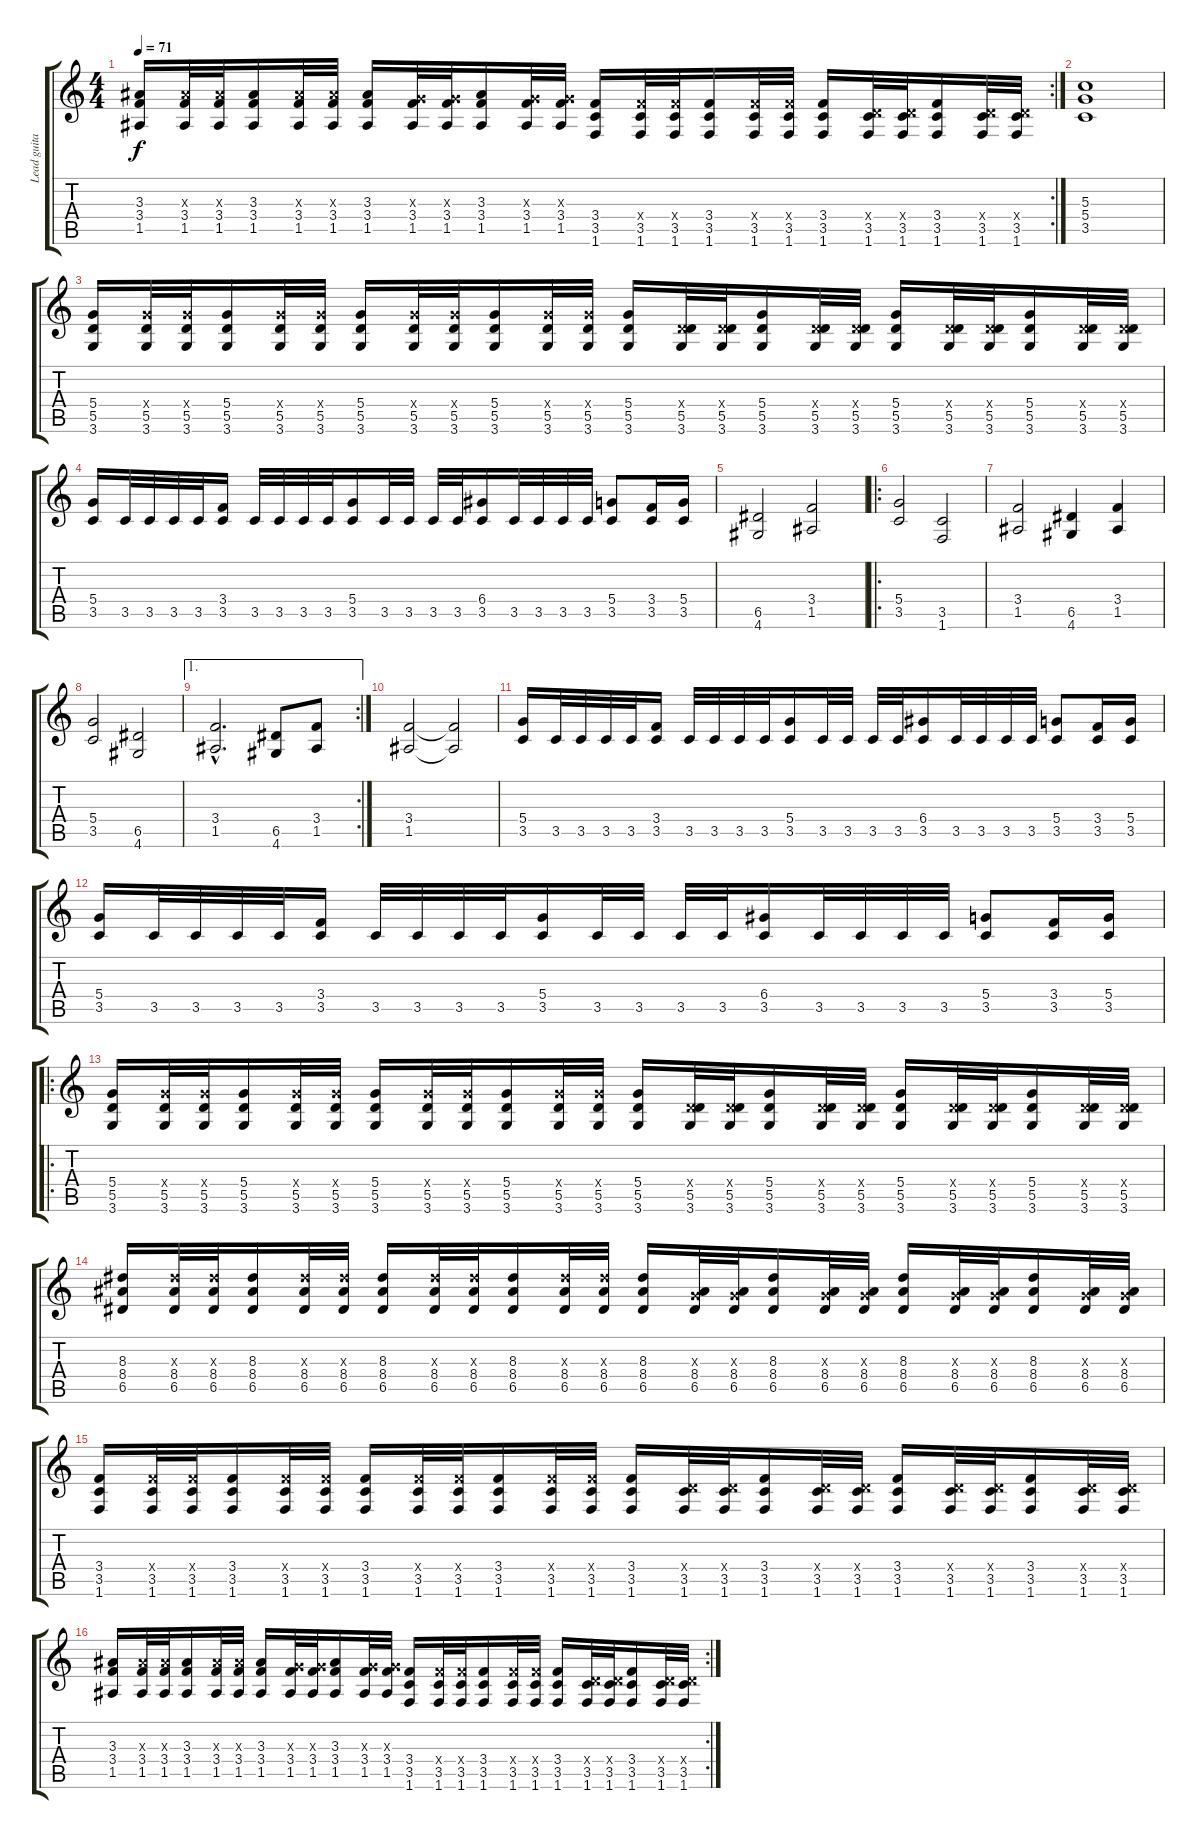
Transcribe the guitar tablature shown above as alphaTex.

\track ("Lead guitar (solo)" "Lead guita") {instrument distortionguitar}
\staff {score tabs}
\tuning (E4 B3 G3 D3 A2 E2) {hide}
\rc 2
\ts (4 4)
\tempo 71
\clef g2
\ks c
(3.3 3.4 1.5).16{dy f} (3.3{x} 3.4 1.5).32 (3.3{x} 3.4 1.5).32 (3.3 3.4 1.5).16 (3.3{x} 3.4 1.5).32 (3.3{x} 3.4 1.5).32 (3.3 3.4 1.5).16 (0.3{x} 3.4 1.5).32 (0.3{x} 3.4 1.5).32 (3.3 3.4 1.5).16 (0.3{x} 3.4 1.5).32 (0.3{x} 3.4 1.5).32 (3.4 3.5 1.6).16 (3.4{x} 3.5 1.6).32 (3.4{x} 3.5 1.6).32 (3.4 3.5 1.6).16 (3.4{x} 3.5 1.6).32 (3.4{x} 3.5 1.6).32 (3.4 3.5 1.6).16 (0.4{x} 3.5 1.6).32 (0.4{x} 3.5 1.6).32 (3.4 3.5 1.6).16 (0.4{x} 3.5 1.6).32 (0.4{x} 3.5 1.6).32 |
(5.3 5.4 3.5).1 |
(5.4 5.5 3.6).16 (5.4{x} 5.5 3.6).32 (5.4{x} 5.5 3.6).32 (5.4 5.5 3.6).16 (5.4{x} 5.5 3.6).32 (5.4{x} 5.5 3.6).32 (5.4 5.5 3.6).16 (5.4{x} 5.5 3.6).32 (5.4{x} 5.5 3.6).32 (5.4 5.5 3.6).16 (5.4{x} 5.5 3.6).32 (5.4{x} 5.5 3.6).32 (5.4 5.5 3.6).16 (0.4{x} 5.5 3.6).32 (0.4{x} 5.5 3.6).32 (5.4 5.5 3.6).16 (0.4{x} 5.5 3.6).32 (0.4{x} 5.5 3.6).32 (5.4 5.5 3.6).16 (0.4{x} 5.5 3.6).32 (0.4{x} 5.5 3.6).32 (5.4 5.5 3.6).16 (0.4{x} 5.5 3.6).32 (0.4{x} 5.5 3.6).32 |
(5.4 3.5).16 3.5.32 3.5.32 3.5.32 3.5.32 (3.4 3.5).16 3.5.32 3.5.32 3.5.32 3.5.32 (5.4 3.5).16 3.5.32 3.5.32 3.5.32 3.5.32 (6.4 3.5).16 3.5.32 3.5.32 3.5.32 3.5.32 (5.4 3.5).8 (3.4 3.5).16 (5.4 3.5).16 |
(6.5 4.6).2 (3.4 1.5).2 |
\ro
(5.4 3.5).2 (3.5 1.6).2 |
(3.4 1.5).2 (6.5 4.6).4 (3.4 1.5).4 |
(5.4 3.5).2 (6.5 4.6).2 |
\ae 1
\rc 2
(3.4{hac} 1.5{hac}).2{d} (6.5 4.6).8 (3.4 1.5).8 |
(3.4 1.5).2 (3.4{t} 1.5{t}).2 |
(5.4 3.5).16 3.5.32 3.5.32 3.5.32 3.5.32 (3.4 3.5).16 3.5.32 3.5.32 3.5.32 3.5.32 (5.4 3.5).16 3.5.32 3.5.32 3.5.32 3.5.32 (6.4 3.5).16 3.5.32 3.5.32 3.5.32 3.5.32 (5.4 3.5).8 (3.4 3.5).16 (5.4 3.5).16 |
(5.4 3.5).16 3.5.32 3.5.32 3.5.32 3.5.32 (3.4 3.5).16 3.5.32 3.5.32 3.5.32 3.5.32 (5.4 3.5).16 3.5.32 3.5.32 3.5.32 3.5.32 (6.4 3.5).16 3.5.32 3.5.32 3.5.32 3.5.32 (5.4 3.5).8 (3.4 3.5).16 (5.4 3.5).16 |
\ro
(5.4 5.5 3.6).16 (5.4{x} 5.5 3.6).32 (5.4{x} 5.5 3.6).32 (5.4 5.5 3.6).16 (5.4{x} 5.5 3.6).32 (5.4{x} 5.5 3.6).32 (5.4 5.5 3.6).16 (5.4{x} 5.5 3.6).32 (5.4{x} 5.5 3.6).32 (5.4 5.5 3.6).16 (5.4{x} 5.5 3.6).32 (5.4{x} 5.5 3.6).32 (5.4 5.5 3.6).16 (0.4{x} 5.5 3.6).32 (0.4{x} 5.5 3.6).32 (5.4 5.5 3.6).16 (0.4{x} 5.5 3.6).32 (0.4{x} 5.5 3.6).32 (5.4 5.5 3.6).16 (0.4{x} 5.5 3.6).32 (0.4{x} 5.5 3.6).32 (5.4 5.5 3.6).16 (0.4{x} 5.5 3.6).32 (0.4{x} 5.5 3.6).32 |
(8.3 8.4 6.5).16 (8.3{x} 8.4 6.5).32 (8.3{x} 8.4 6.5).32 (8.3 8.4 6.5).16 (8.3{x} 8.4 6.5).32 (8.3{x} 8.4 6.5).32 (8.3 8.4 6.5).16 (8.3{x} 8.4 6.5).32 (8.3{x} 8.4 6.5).32 (8.3 8.4 6.5).16 (8.3{x} 8.4 6.5).32 (8.3{x} 8.4 6.5).32 (8.3 8.4 6.5).16 (0.3{x} 8.4 6.5).32 (0.3{x} 8.4 6.5).32 (8.3 8.4 6.5).16 (0.3{x} 8.4 6.5).32 (0.3{x} 8.4 6.5).32 (8.3 8.4 6.5).16 (0.3{x} 8.4 6.5).32 (0.3{x} 8.4 6.5).32 (8.3 8.4 6.5).16 (0.3{x} 8.4 6.5).32 (0.3{x} 8.4 6.5).32 |
(3.4 3.5 1.6).16 (3.4{x} 3.5 1.6).32 (3.4{x} 3.5 1.6).32 (3.4 3.5 1.6).16 (3.4{x} 3.5 1.6).32 (3.4{x} 3.5 1.6).32 (3.4 3.5 1.6).16 (3.4{x} 3.5 1.6).32 (3.4{x} 3.5 1.6).32 (3.4 3.5 1.6).16 (3.4{x} 3.5 1.6).32 (3.4{x} 3.5 1.6).32 (3.4 3.5 1.6).16 (0.4{x} 3.5 1.6).32 (0.4{x} 3.5 1.6).32 (3.4 3.5 1.6).16 (0.4{x} 3.5 1.6).32 (0.4{x} 3.5 1.6).32 (3.4 3.5 1.6).16 (0.4{x} 3.5 1.6).32 (0.4{x} 3.5 1.6).32 (3.4 3.5 1.6).16 (0.4{x} 3.5 1.6).32 (0.4{x} 3.5 1.6).32 |
\rc 2
(3.3 3.4 1.5).16 (3.3{x} 3.4 1.5).32 (3.3{x} 3.4 1.5).32 (3.3 3.4 1.5).16 (3.3{x} 3.4 1.5).32 (3.3{x} 3.4 1.5).32 (3.3 3.4 1.5).16 (0.3{x} 3.4 1.5).32 (0.3{x} 3.4 1.5).32 (3.3 3.4 1.5).16 (0.3{x} 3.4 1.5).32 (0.3{x} 3.4 1.5).32 (3.4 3.5 1.6).16 (3.4{x} 3.5 1.6).32 (3.4{x} 3.5 1.6).32 (3.4 3.5 1.6).16 (3.4{x} 3.5 1.6).32 (3.4{x} 3.5 1.6).32 (3.4 3.5 1.6).16 (0.4{x} 3.5 1.6).32 (0.4{x} 3.5 1.6).32 (3.4 3.5 1.6).16 (0.4{x} 3.5 1.6).32 (0.4{x} 3.5 1.6).32
